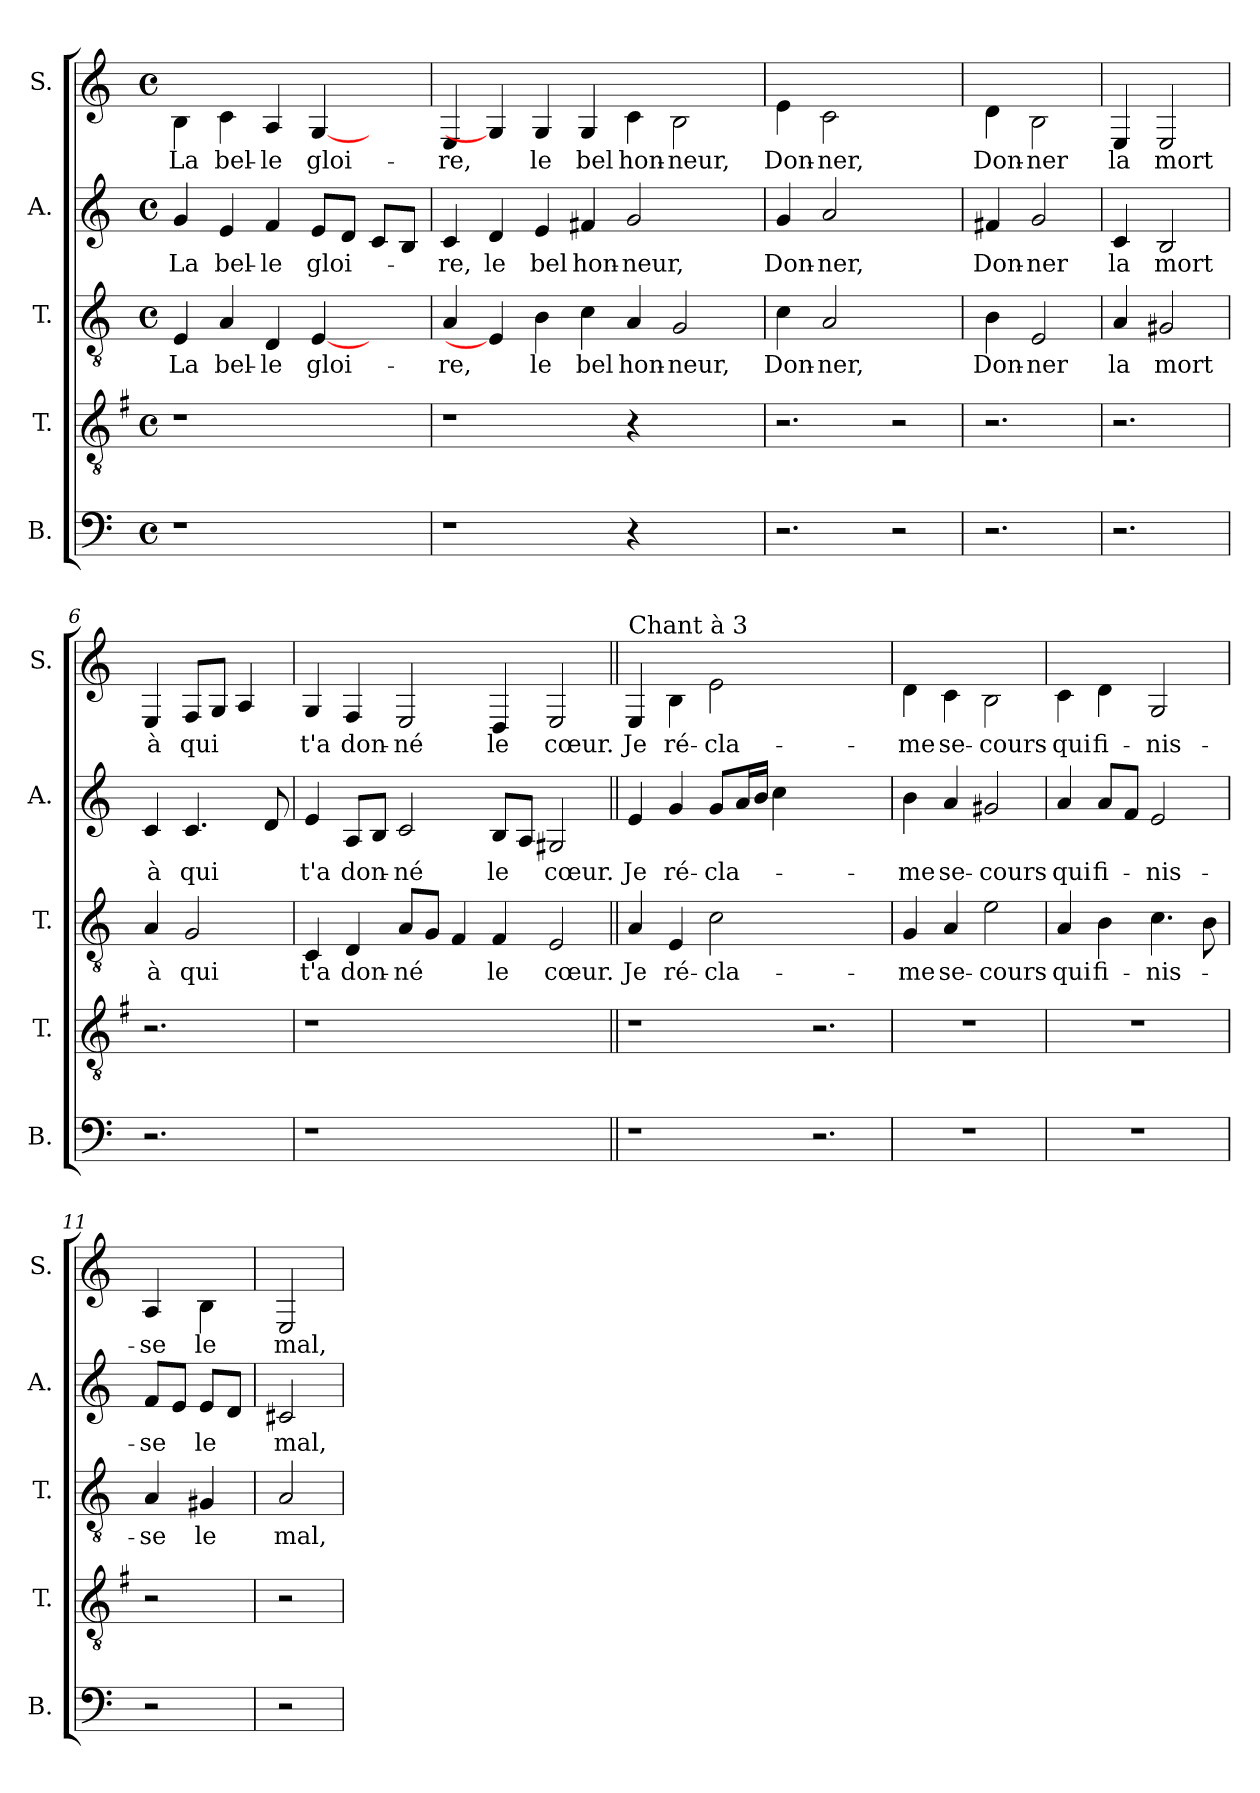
**kern	**kern	**kern	**text	**kern	**text	**kern	**text
*part5	*part4	*part3	*part3	*part2	*part2	*part1	*part1
*staff5	*staff4	*staff3	*staff3	*staff2	*staff2	*staff1	*staff1
*I"B.	*I"T.	*I"T.	*	*I"A.	*	*I"S.	*
*I'B.	*I'T.	*I'T.	*	*I'A.	*	*I'S.	*
*clefF4	*clefGv2	*clefGv2	*	*clefG2	*	*clefG2	*
*	*ITrd4c7	*ITrd-7c-12	*	*	*	*ITrd-7c-12	*
*k[]	*k[]	*k[]	*	*k[]	*	*k[]	*
*C:	*C:	*C:	*	*C:	*	*C:	*
*M4/4	*M4/4	*M4/4	*	*M4/4	*	*M4/4	*
*met(c)	*met(c)	*met(c)	*	*met(c)	*	*met(c)	*
=1	=1	=1	=1	=1	=1	=1	=1
1r	1r	4e/	La	4g/	La	4b\	La
.	.	4a/	bel-	4e/	bel-	4cc\	bel-
.	.	4d/	-le	4f/	-le	4a/	-le
.	.	[4e/	gloi-	8e/L	gloi-	[4g/	gloi-
.	.	.	.	8d/J	.	.	.
4ryy	4ryy	4ryy	.	8c/L	.	4ryy	.
.	.	.	.	8B/J	.	.	.
=2	=2	=2	=2	=2	=2	=2	=2
1r	1r	4a/	-re,	4c/	-re,	4e/	-re,
.	.	4e/]	.	4d/	le	4g/]	.
.	.	4b\	le	4e/	bel	4g/	le
.	.	4cc\	bel	4f#X/	hon-	4g/	bel
4r	4r	4a/	hon-	2g/	-neur,	4cc\	hon-
2ryy	2ryy	2g/	-neur,	.	.	2b\	-neur,
.	.	.	.	4ryy	.	.	.
=3	=3	=3	=3	=3	=3	=3	=3
2.r	2.r	4cc\	Don-	4g/	Don-	4ee\	Don-
.	.	2a/	-ner,	2a/	-ner,	2cc\	-ner,
2r	2r	2ryy	.	2ryy	.	2ryy	.
=4	=4	=4	=4	=4	=4	=4	=4
2.r	2.r	4b\	Don-	4f#X/	Don-	4dd\	Don-
.	.	2e/	-ner	2g/	-ner	2b\	-ner
=5	=5	=5	=5	=5	=5	=5	=5
2.r	2.r	4a/	la	4c/	la	4e/	la
.	.	2g#X/	mort	2B/	mort	2e/	mort
=6	=6	=6	=6	=6	=6	=6	=6
2.r	2.r	4a/	à	4c/	à	4e/	à
.	.	2g/	qui	4.c/	qui	8f/L	qui
.	.	.	.	.	.	8g/J	.
.	.	.	.	.	.	4a/	.
.	.	.	.	8d/	.	.	.
=7	=7	=7	=7	=7	=7	=7	=7
1r	1r	4c/	t'a	4e/	t'a	4g/	t'a
.	.	4d/	don-	8A/L	don-	4f/	don-
.	.	.	.	8B/J	.	.	.
.	.	8a/L	-né	2c/	-né	2e/	-né
.	.	8g/J	.	.	.	.	.
.	.	4f/	.	.	.	.	.
2.ryy	2.ryy	4f/	le	8B/L	le	4d/	le
.	.	.	.	8A/J	.	.	.
.	.	2e/	cœur.	2G#X/	cœur.	2e/	cœur.
!!LO:LB:g=z
=8||	=8||	=8||	=8||	=8||	=8||	=8||	=8||
!	!	!	!	!	!	!LO:TX:a:t=Chant à 3	!
1r	1r	4a/	Je	4e/	Je	4e/	Je
.	.	4e/	ré-	4g/	ré-	4b\	ré-
.	.	2cc\	-cla-	8g/L	-cla-	2ee\	-cla-
.	.	.	.	16a/L	.	.	.
.	.	.	.	16b/JJ	.	.	.
.	.	.	.	4cc\	.	.	.
2.r	2.r	2.ryy	.	2.ryy	.	2.ryy	.
=9	=9	=9	=9	=9	=9	=9	=9
1r	1r	4g/	-me	4b\	-me	4dd\	-me
.	.	4a/	se-	4a/	se-	4cc\	se-
.	.	2ee\	-cours	2g#X/	-cours	2b\	-cours
=10	=10	=10	=10	=10	=10	=10	=10
1r	1r	4a/	qui	4a/	qui	4cc\	qui
.	.	4b\	fi-	8a/L	fi-	4dd\	fi-
.	.	.	.	8f/J	.	.	.
.	.	4.cc\	-nis-	2e/	-nis-	2g/	-nis-
.	.	8b\	.	.	.	.	.
=11	=11	=11	=11	=11	=11	=11	=11
2r	2r	4a/	-se	8f/L	-se	4a/	-se
.	.	.	.	8e/J	.	.	.
.	.	4g#X/	le	8e/L	le	4b\	le
.	.	.	.	8d/J	.	.	.
=12	=12	=12	=12	=12	=12	=12	=12
2r	2r	2a/	mal,	2c#X/	mal,	2e/	mal,
=	=	=	=	=	=	=	=
*-	*-	*-	*-	*-	*-	*-	*-
